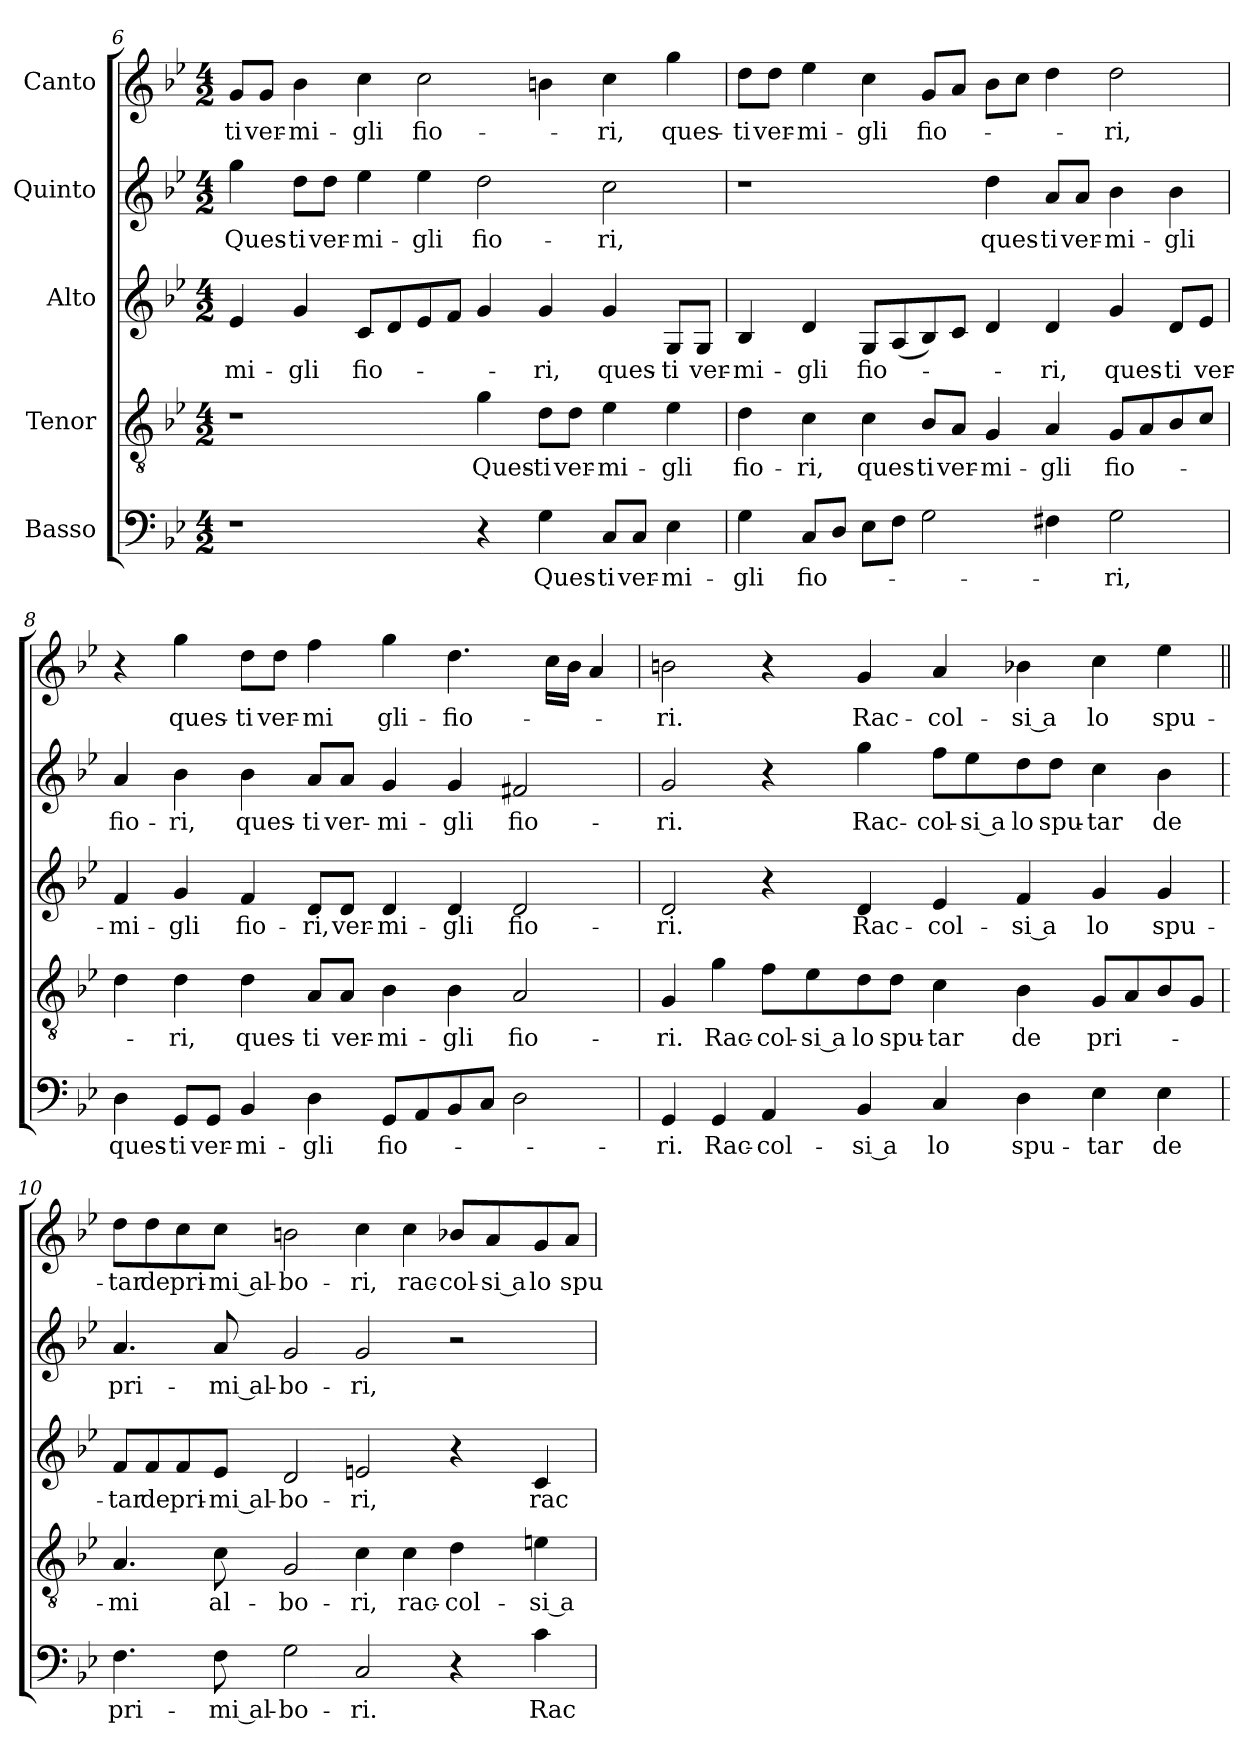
**kern	**text	**kern	**text	**kern	**text	**kern	**text	**kern	**text
*part5	*part5	*part4	*part4	*part3	*part3	*part2	*part2	*part1	*part1
*staff5	*staff5	*staff4	*staff4	*staff3	*staff3	*staff2	*staff2	*staff1	*staff1
*I"Basso	*	*I"Tenor	*	*I"Alto	*	*I"Quinto	*	*I"Canto	*
*clefF4	*	*clefGv2	*	*clefG2	*	*clefG2	*	*clefG2	*
*k[b-e-]	*	*k[b-e-]	*	*k[b-e-]	*	*k[b-e-]	*	*k[b-e-]	*
*B-:	*	*B-:	*	*B-:	*	*B-:	*	*B-:	*
*M4/2	*	*M4/2	*	*M4/2	*	*M4/2	*	*M4/2	*
=6	=6	=6	=6	=6	=6	=6	=6	=6	=6
!	!	!	!	!	!LO:LY:b:cj	!	!LO:LY:b:cj	!	!LO:LY:b:cj
1r	.	1r	.	4e-/	-mi-	4gg\	Ques-	8g/L	-ti
!	!	!	!	!	!	!	!	!	!LO:LY:b:cj
.	.	.	.	.	.	.	.	8g/J	ver-
!	!	!	!	!	!LO:LY:b:cj	!	!LO:LY:b:cj	!	!LO:LY:b:cj
.	.	.	.	4g/	-gli	8dd\L	-ti	4b-\	-mi-
!	!	!	!	!	!	!	!LO:LY:b:cj	!	!
.	.	.	.	.	.	8dd\J	ver-	.	.
!	!	!	!	!	!LO:LY:b:cj	!	!LO:LY:b:cj	!	!LO:LY:b:cj
.	.	.	.	8c/L	fio-	4ee-\	-mi-	4cc\	-gli
.	.	.	.	8d/	.	.	.	.	.
!	!	!	!	!	!	!	!LO:LY:b:cj	!	!LO:LY:b:cj
.	.	.	.	8e-/	.	4ee-\	-gli	2cc\	fio-
.	.	.	.	8f/J	.	.	.	.	.
!	!	!	!LO:LY:b:cj	!	!	!	!LO:LY:b:cj	!	!
4r	.	4g\	Ques-	4g/	.	2dd\	fio-	.	.
!	!LO:LY:b:cj	!	!LO:LY:b:cj	!	!LO:LY:b:cj	!	!	!	!
4G\	Ques-	8d\L	-ti	4g/	-ri,	.	.	4bn\	.
!	!	!	!LO:LY:b:cj	!	!	!	!	!	!
.	.	8d\J	ver-	.	.	.	.	.	.
!	!LO:LY:b:cj	!	!LO:LY:b:cj	!	!LO:LY:b:cj	!	!LO:LY:b:cj	!	!LO:LY:b:cj
8C/L	-ti	4e-\	-mi-	4g/	ques-	2cc\	-ri,	4cc\	-ri,
!	!LO:LY:b:cj	!	!	!	!	!	!	!	!
8C/J	ver-	.	.	.	.	.	.	.	.
!	!LO:LY:b:cj	!	!LO:LY:b:cj	!	!LO:LY:b:cj	!	!	!	!LO:LY:b:cj
4E-\	-mi-	4e-\	-gli	8G/L	-ti	.	.	4gg\	ques-
!	!	!	!	!	!LO:LY:b:cj	!	!	!	!
.	.	.	.	8G/J	ver-	.	.	.	.
!!LO:LB:g=z
=7	=7	=7	=7	=7	=7	=7	=7	=7	=7
!	!LO:LY:b:cj	!	!LO:LY:b:cj	!	!LO:LY:b:cj	!	!	!	!LO:LY:b:cj
4G\	-gli	4d\	fio-	4B-/	-mi-	1r	.	8dd\L	-ti
!	!	!	!	!	!	!	!	!	!LO:LY:b:cj
.	.	.	.	.	.	.	.	8dd\J	ver-
!	!LO:LY:b:cj	!	!LO:LY:b:cj	!	!LO:LY:b:cj	!	!	!	!LO:LY:b:cj
8C/L	fio-	4c\	-ri,	4d/	-gli	.	.	4ee-\	-mi-
8D/J	.	.	.	.	.	.	.	.	.
!	!	!	!LO:LY:b:cj	!	!LO:LY:b:cj	!	!	!	!LO:LY:b:cj
8E-\L	.	4c\	ques-	8G/L	fio-	.	.	4cc\	-gli
8F\J	.	.	.	(>8A/	.	.	.	.	.
!	!	!	!LO:LY:b:cj	!	!	!	!	!	!LO:LY:b:cj
2G\	.	8B-/L	-ti	8B-/)	.	.	.	8g/L	fio-
!	!	!	!LO:LY:b:cj	!	!	!	!	!	!
.	.	8A/J	ver-	8c/J	.	.	.	8a/J	.
!	!	!	!LO:LY:b:cj	!	!	!	!LO:LY:b:cj	!	!
.	.	4G/	-mi-	4d/	.	4dd\	ques-	8b-\L	.
.	.	.	.	.	.	.	.	8cc\J	.
!	!	!	!LO:LY:b:cj	!	!LO:LY:b:cj	!	!LO:LY:b:cj	!	!
4F#X\	.	4A/	-gli	4d/	-ri,	8a/L	-ti	4dd\	.
!	!	!	!	!	!	!	!LO:LY:b:cj	!	!
.	.	.	.	.	.	8a/J	ver-	.	.
!	!LO:LY:b:cj	!	!LO:LY:b:cj	!	!LO:LY:b:cj	!	!LO:LY:b:cj	!	!LO:LY:b:cj
2G\	-ri,	8G/L	fio-	4g/	ques-	4b-\	-mi-	2dd\	-ri,
.	.	8A/	.	.	.	.	.	.	.
!	!	!	!	!	!LO:LY:b:cj	!	!LO:LY:b:cj	!	!
.	.	8B-/	.	8d/L	-ti	4b-\	-gli	.	.
!	!	!	!	!	!LO:LY:b:cj	!	!	!	!
.	.	8c/J	.	8e-/J	ver-	.	.	.	.
=8	=8	=8	=8	=8	=8	=8	=8	=8	=8
!	!LO:LY:b:cj	!	!	!	!LO:LY:b:cj	!	!LO:LY:b:cj	!	!
4D\	ques-	4d\	.	4f/	-mi-	4a/	fio-	4r	.
!	!LO:LY:b:cj	!	!LO:LY:b:cj	!	!LO:LY:b:cj	!	!LO:LY:b:cj	!	!LO:LY:b:cj
8GG/L	-ti	4d\	-ri,	4g/	-gli	4b-\	-ri,	4gg\	ques-
!	!LO:LY:b:cj	!	!	!	!	!	!	!	!
8GG/J	ver-	.	.	.	.	.	.	.	.
!	!LO:LY:b:cj	!	!LO:LY:b:cj	!	!LO:LY:b:cj	!	!LO:LY:b:cj	!	!LO:LY:b:cj
4BB-/	-mi-	4d\	ques-	4f/	fio-	4b-\	ques-	8dd\L	-ti
!	!	!	!	!	!	!	!	!	!LO:LY:b:cj
.	.	.	.	.	.	.	.	8dd\J	ver-
!	!LO:LY:b:cj	!	!LO:LY:b:cj	!	!LO:LY:b:cj	!	!LO:LY:b:cj	!	!LO:LY:b:cj
4D\	-gli	8A/L	-ti	8d/L	-ri,	8a/L	-ti	4ff\	-mi
!	!	!	!LO:LY:b:cj	!	!LO:LY:b:cj	!	!LO:LY:b:cj	!	!
.	.	8A/J	ver-	8d/J	ver-	8a/J	ver-	.	.
!	!LO:LY:b:cj	!	!LO:LY:b:cj	!	!LO:LY:b:cj	!	!LO:LY:b:cj	!	!LO:LY:b:cj
8GG/L	fio-	4B-\	-mi-	4d/	-mi-	4g/	-mi-	4gg\	gli-
8AA/	.	.	.	.	.	.	.	.	.
!	!	!	!LO:LY:b:cj	!	!LO:LY:b:cj	!	!LO:LY:b:cj	!	!LO:LY:b:cj
8BB-/	.	4B-\	-gli	4d/	-gli	4g/	-gli	4.dd\	-fio-
8C/J	.	.	.	.	.	.	.	.	.
!	!	!	!LO:LY:b:cj	!	!LO:LY:b:cj	!	!LO:LY:b:cj	!	!
2D\	.	2A/	fio-	2d/	fio-	2f#X/	fio-	.	.
.	.	.	.	.	.	.	.	16cc\L	.
.	.	.	.	.	.	.	.	16b-\J	.
.	.	.	.	.	.	.	.	4a/	.
!!LO:PB:g=z
=9	=9	=9	=9	=9	=9	=9	=9	=9	=9
!	!LO:LY:b:cj	!	!LO:LY:b:cj	!	!LO:LY:b:cj	!	!LO:LY:b:cj	!	!LO:LY:b:cj
4GG/	-ri.	4G/	-ri.	2d/	-ri.	2g/	-ri.	2bn\	-ri.
!	!LO:LY:b:cj	!	!LO:LY:b:cj	!	!	!	!	!	!
4GG/	Rac-	4g\	Rac-	.	.	.	.	.	.
!	!LO:LY:b:cj	!	!LO:LY:b:cj	!	!	!	!	!	!
4AA/	-col-	8f\L	-col-	4r	.	4r	.	4r	.
!	!	!	!LO:LY:b:rj	!	!	!	!	!	!
.	.	8e-\	-si a	.	.	.	.	.	.
!	!LO:LY:b:rj	!	!LO:LY:b:cj	!	!LO:LY:b:cj	!	!LO:LY:b:cj	!	!LO:LY:b:cj
4BB-/	-si a	8d\	lo	4d/	Rac-	4gg\	Rac-	4g/	Rac-
!	!	!	!LO:LY:b:cj	!	!	!	!	!	!
.	.	8d\J	spu-	.	.	.	.	.	.
!	!LO:LY:b:cj	!	!LO:LY:b:cj	!	!LO:LY:b:cj	!	!LO:LY:b:cj	!	!LO:LY:b:cj
4C/	lo	4c\	-tar	4e-/	-col-	8ff\L	-col-	4a/	-col-
!	!	!	!	!	!	!	!LO:LY:b:rj	!	!
.	.	.	.	.	.	8ee-\	-si a	.	.
!	!LO:LY:b:cj	!	!LO:LY:b:cj	!	!LO:LY:b:rj	!	!LO:LY:b:cj	!	!LO:LY:b:rj
4D\	spu-	4B-\	de	4f/	-si a	8dd\	lo	4b-X\	-si a
!	!	!	!	!	!	!	!LO:LY:b:cj	!	!
.	.	.	.	.	.	8dd\J	spu-	.	.
!	!LO:LY:b:cj	!	!LO:LY:b:cj	!	!LO:LY:b:cj	!	!LO:LY:b:cj	!	!LO:LY:b:cj
4E-\	-tar	8G/L	pri-	4g/	lo	4cc\	-tar	4cc\	lo
.	.	8A/	.	.	.	.	.	.	.
!	!LO:LY:b:cj	!	!	!	!LO:LY:b:cj	!	!LO:LY:b:cj	!	!LO:LY:b:cj
4E-\	de	8B-/	.	4g/	spu-	4b-\	de	4ee-\	spu-
.	.	8G/J	.	.	.	.	.	.	.
=10	=10||	=10	=10||	=10	=10||	=10	=10||	=10||	=10||
!	!LO:LY:b:cj	!	!LO:LY:b:cj	!	!LO:LY:b:cj	!	!LO:LY:b:cj	!	!LO:LY:b:cj
4.F\	pri-	4.A/	-mi	8f/L	-tar	4.a/	pri-	8dd\L	-tar
!	!	!	!	!	!LO:LY:b:cj	!	!	!	!LO:LY:b:cj
.	.	.	.	8f/	de	.	.	8dd\	de
!	!	!	!	!	!LO:LY:b:cj	!	!	!	!LO:LY:b:cj
.	.	.	.	8f/	pri-	.	.	8cc\	pri-
!	!LO:LY:b:rj	!	!LO:LY:b:cj	!	!LO:LY:b:rj	!	!LO:LY:b:rj	!	!LO:LY:b:rj
8F\	-mi al-	8c\	al-	8e-/J	-mi al-	8a/	-mi al-	8cc\J	-mi al-
!	!LO:LY:b:cj	!	!LO:LY:b:cj	!	!LO:LY:b:cj	!	!LO:LY:b:cj	!	!LO:LY:b:cj
2G\	-bo-	2G/	-bo-	2d/	-bo-	2g/	-bo-	2bn\	-bo-
!	!LO:LY:b:cj	!	!LO:LY:b:cj	!	!LO:LY:b:cj	!	!LO:LY:b:cj	!	!LO:LY:b:cj
2C/	-ri.	4c\	-ri,	2en/	-ri,	2g/	-ri,	4cc\	-ri,
!	!	!	!LO:LY:b:cj	!	!	!	!	!	!LO:LY:b:cj
.	.	4c\	rac-	.	.	.	.	4cc\	rac-
!	!	!	!LO:LY:b:cj	!	!	!	!	!	!LO:LY:b:cj
4r	.	4d\	-col-	4r	.	2r	.	8b-X/L	-col-
!	!	!	!	!	!	!	!	!	!LO:LY:b:rj
.	.	.	.	.	.	.	.	8a/	-si a
!	!LO:LY:b:cj	!	!LO:LY:b:rj	!	!LO:LY:b:cj	!	!	!	!LO:LY:b:cj
4c\	Rac-	4en\	-si a	4c/	rac-	.	.	8g/	lo
!	!	!	!	!	!	!	!	!	!LO:LY:b:cj
.	.	.	.	.	.	.	.	8a>/J	spu-
=	=	=	=	=	=	=	=	=	=
*-	*-	*-	*-	*-	*-	*-	*-	*-	*-
